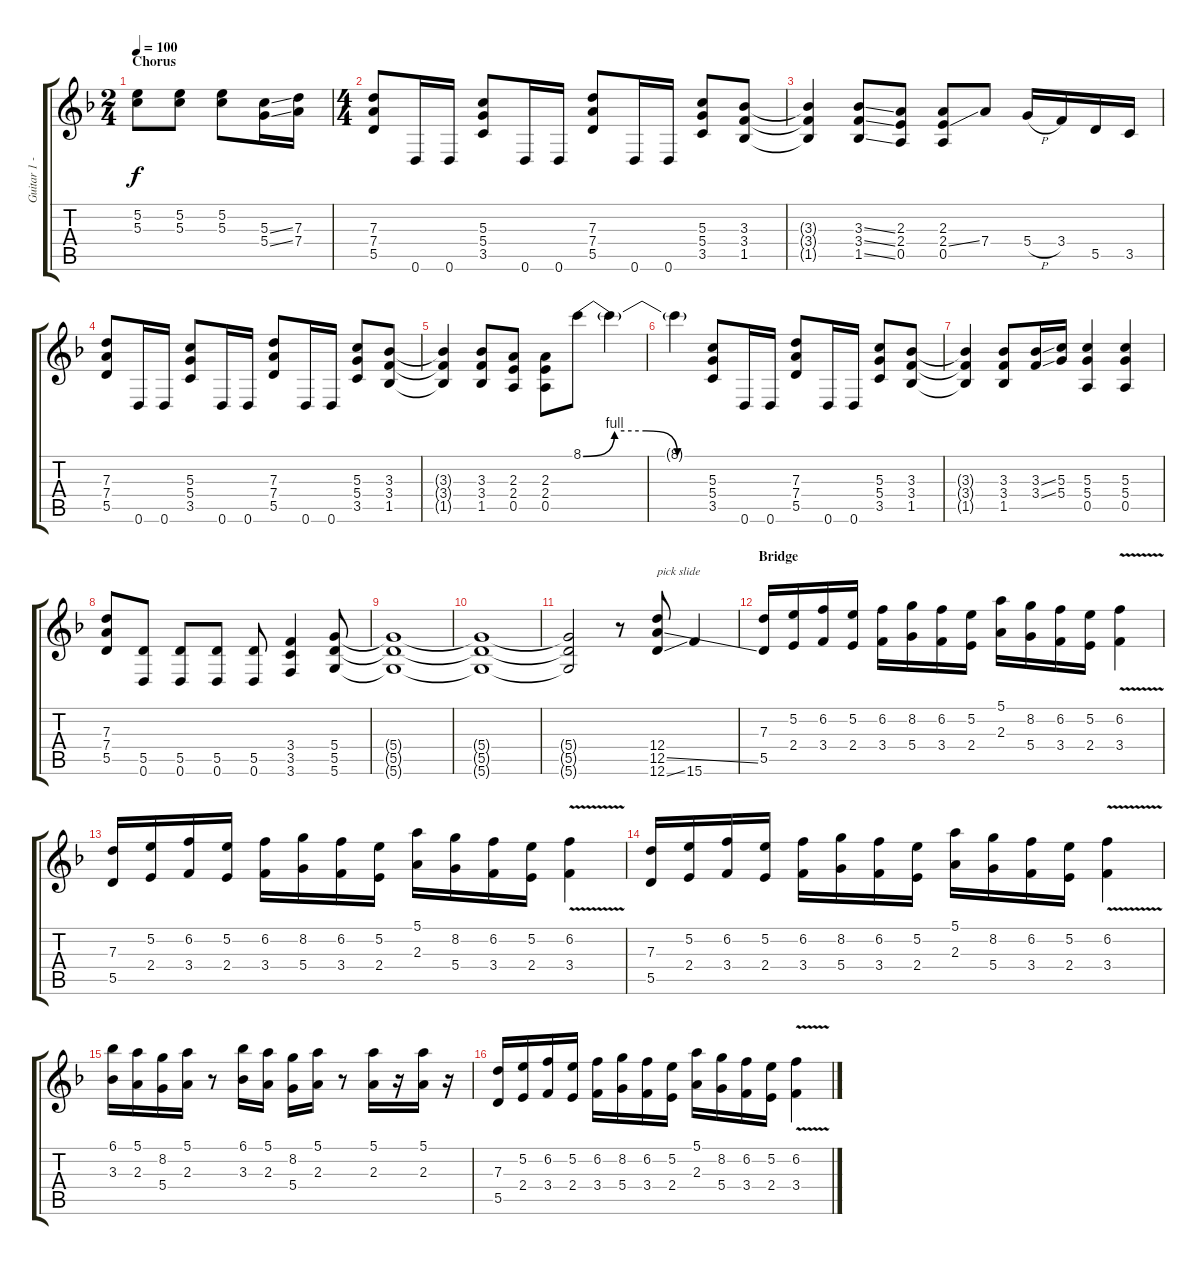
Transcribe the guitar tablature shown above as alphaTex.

\track ("Guitar 1 - Criss Oliva" "Guitar 1 -") {instrument distortionguitar}
\staff {score tabs}
\tuning (E4 B3 G3 D3 A2 D2) {hide}
\ts (2 4)
\section ("" "Chorus")
\tempo 100
\clef g2
\ks f
(5.2 5.3).8{dy f} (5.2 5.3).8 (5.2 5.3).8 (5.3{ss} 5.4{ss}).16 (7.3 7.4).16 |
\ts (4 4)
(7.3 7.4 5.5).8 0.6.16 0.6.16 (5.3 5.4 3.5).8 0.6.16 0.6.16 (7.3 7.4 5.5).8 0.6.16 0.6.16 (5.3 5.4 3.5).8 (3.3 3.4 1.5).8 |
(3.3{t} 3.4{t} 1.5{t}).4 (3.3{ss} 3.4{ss} 1.5{ss}).8 (2.3 2.4 0.5).8 (2.3 2.4{ss} 0.5).8 7.4.8 5.4{h}.16 3.4.16 5.5.16 3.5.16 |
(7.3 7.4 5.5).8 0.6.16 0.6.16 (5.3 5.4 3.5).8 0.6.16 0.6.16 (7.3 7.4 5.5).8 0.6.16 0.6.16 (5.3 5.4 3.5).8 (3.3 3.4 1.5).8 |
(3.3{t} 3.4{t} 1.5{t}).4 (3.3 3.4 1.5).8 (2.3 2.4 0.5).8 (2.3 2.4 0.5).8 8.1{be (custom 0 0 15 4 30 4 45 0 60 0)}.8 8.1{t}.4 |
8.1{t}.4 (5.3 5.4 3.5).8 0.6.16 0.6.16 (7.3 7.4 5.5).8 0.6.16 0.6.16 (5.3 5.4 3.5).8 (3.3 3.4 1.5).8 |
(3.3{t} 3.4{t} 1.5{t}).4 (3.3 3.4 1.5).8 (3.3{ss} 3.4{ss}).16 (5.3 5.4).16 (5.3 5.4 0.5).4 (5.3 5.4 0.5).4 |
(7.3 7.4 5.5).8 (5.5 0.6).8 (5.5 0.6).8 (5.5 0.6).8 (5.5 0.6).8 (3.4 3.5 3.6).4 (5.4 5.5 5.6).8 |
(5.4{t} 5.5{t} 5.6{t}).1 |
(5.4{t} 5.5{t} 5.6{t}).1 |
(5.4{t} 5.5{t} 5.6{t}).2 r.8 (12.4 12.5{ss} 12.6{ss}).8{txt "pick slide"} 15.6.4 |
\section ("" "Bridge")
(7.3 5.5).16 (5.2 2.4).16 (6.2 3.4).16 (5.2 2.4).16 (6.2 3.4).16 (8.2 5.4).16 (6.2 3.4).16 (5.2 2.4).16 (5.1 2.3).16 (8.2 5.4).16 (6.2 3.4).16 (5.2 2.4).16 (6.2{v} 3.4{v}).4 |
(7.3 5.5).16 (5.2 2.4).16 (6.2 3.4).16 (5.2 2.4).16 (6.2 3.4).16 (8.2 5.4).16 (6.2 3.4).16 (5.2 2.4).16 (5.1 2.3).16 (8.2 5.4).16 (6.2 3.4).16 (5.2 2.4).16 (6.2{v} 3.4{v}).4 |
(7.3 5.5).16 (5.2 2.4).16 (6.2 3.4).16 (5.2 2.4).16 (6.2 3.4).16 (8.2 5.4).16 (6.2 3.4).16 (5.2 2.4).16 (5.1 2.3).16 (8.2 5.4).16 (6.2 3.4).16 (5.2 2.4).16 (6.2{v} 3.4{v}).4 |
(6.1 3.3).16 (5.1 2.3).16 (8.2 5.4).16 (5.1 2.3).16 r.8 (6.1 3.3).16 (5.1 2.3).16 (8.2 5.4).16 (5.1 2.3).16 r.8 (5.1 2.3).16 r.16 (5.1 2.3).16 r.16 |
(7.3 5.5).16 (5.2 2.4).16 (6.2 3.4).16 (5.2 2.4).16 (6.2 3.4).16 (8.2 5.4).16 (6.2 3.4).16 (5.2 2.4).16 (5.1 2.3).16 (8.2 5.4).16 (6.2 3.4).16 (5.2 2.4).16 (6.2{v} 3.4{v}).4
